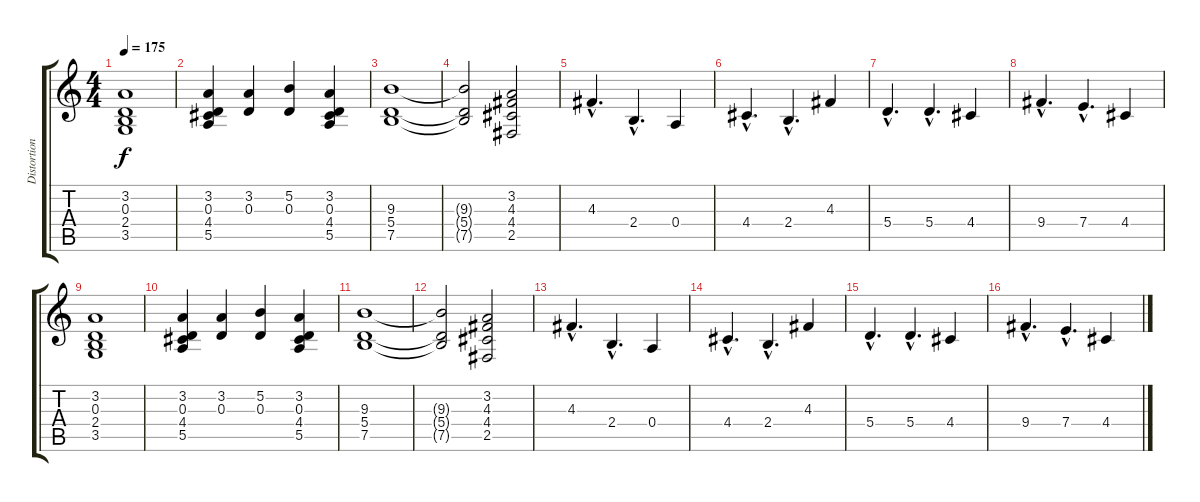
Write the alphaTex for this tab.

\track ("Distortion II / Jack" "Distortion") {instrument distortionguitar}
\staff {score tabs}
\tuning (B3 Gb3 D3 A2 E2 B1) {hide}
\ts (4 4)
\tempo 175
\clef g2
\ks c
(3.2 0.3 2.4 3.5).1{dy f} |
(3.2 0.3 4.4 5.5).4 (3.2 0.3).4 (5.2 0.3).4 (3.2 0.3 4.4 5.5).4 |
(9.3 5.4 7.5).1 |
(9.3{t} 5.4{t} 7.5{t}).2 (3.2 4.3 4.4 2.5).2 |
4.3{hac}.4{d} 2.4{hac}.4{d} 0.4.4 |
4.4{hac}.4{d} 2.4{hac}.4{d} 4.3.4 |
5.4{hac}.4{d} 5.4{hac}.4{d} 4.4.4 |
9.4{hac}.4{d} 7.4{hac}.4{d} 4.4.4 |
(3.2 0.3 2.4 3.5).1 |
(3.2 0.3 4.4 5.5).4 (3.2 0.3).4 (5.2 0.3).4 (3.2 0.3 4.4 5.5).4 |
(9.3 5.4 7.5).1 |
(9.3{t} 5.4{t} 7.5{t}).2 (3.2 4.3 4.4 2.5).2 |
4.3{hac}.4{d} 2.4{hac}.4{d} 0.4.4 |
4.4{hac}.4{d} 2.4{hac}.4{d} 4.3.4 |
5.4{hac}.4{d} 5.4{hac}.4{d} 4.4.4 |
9.4{hac}.4{d} 7.4{hac}.4{d} 4.4.4
